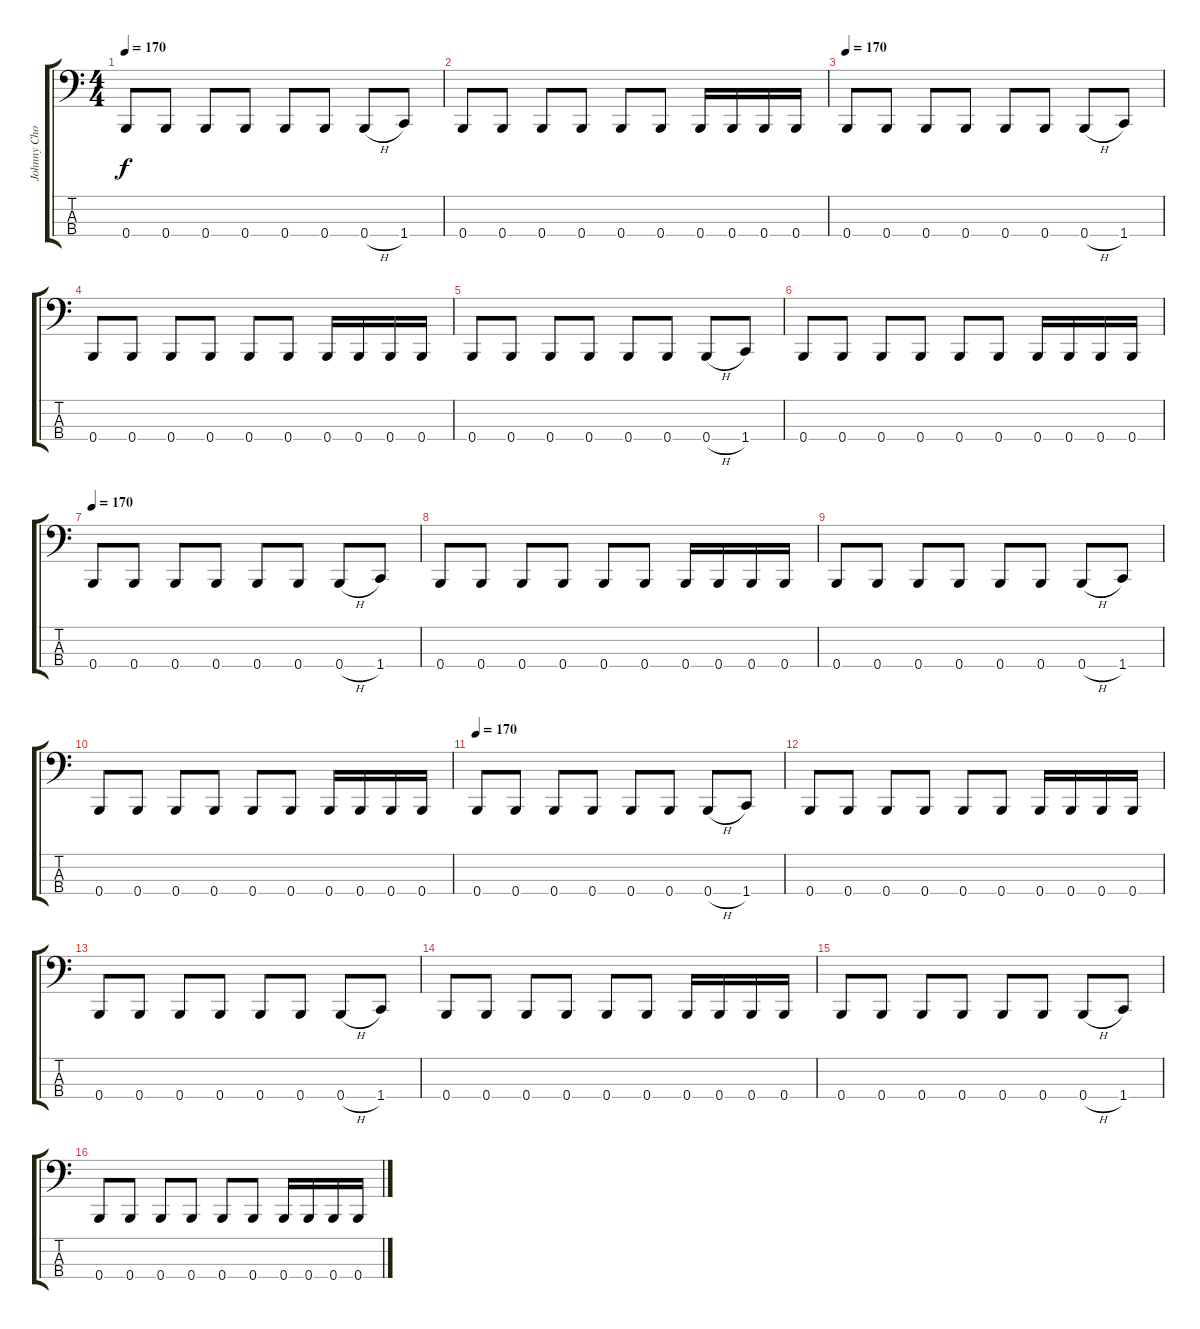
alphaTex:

\track ("Johnny Chow" "Johnny Cho") {instrument electricbasspick}
\staff {score tabs}
\tuning (E2 B1 Gb1 B0) {hide}
\ts (4 4)
\tempo 170
\clef f4
\ks c
0.4.8{dy f} 0.4.8 0.4.8 0.4.8 0.4.8 0.4.8 0.4{h}.8 1.4.8 |
0.4.8 0.4.8 0.4.8 0.4.8 0.4.8 0.4.8 0.4.16 0.4.16 0.4.16 0.4.16 |
\tempo 170
0.4.8 0.4.8 0.4.8 0.4.8 0.4.8 0.4.8 0.4{h}.8 1.4.8 |
0.4.8 0.4.8 0.4.8 0.4.8 0.4.8 0.4.8 0.4.16 0.4.16 0.4.16 0.4.16 |
0.4.8 0.4.8 0.4.8 0.4.8 0.4.8 0.4.8 0.4{h}.8 1.4.8 |
0.4.8 0.4.8 0.4.8 0.4.8 0.4.8 0.4.8 0.4.16 0.4.16 0.4.16 0.4.16 |
\tempo 170
0.4.8 0.4.8 0.4.8 0.4.8 0.4.8 0.4.8 0.4{h}.8 1.4.8 |
0.4.8 0.4.8 0.4.8 0.4.8 0.4.8 0.4.8 0.4.16 0.4.16 0.4.16 0.4.16 |
0.4.8 0.4.8 0.4.8 0.4.8 0.4.8 0.4.8 0.4{h}.8 1.4.8 |
0.4.8 0.4.8 0.4.8 0.4.8 0.4.8 0.4.8 0.4.16 0.4.16 0.4.16 0.4.16 |
\tempo 170
0.4.8 0.4.8 0.4.8 0.4.8 0.4.8 0.4.8 0.4{h}.8 1.4.8 |
0.4.8 0.4.8 0.4.8 0.4.8 0.4.8 0.4.8 0.4.16 0.4.16 0.4.16 0.4.16 |
0.4.8 0.4.8 0.4.8 0.4.8 0.4.8 0.4.8 0.4{h}.8 1.4.8 |
0.4.8 0.4.8 0.4.8 0.4.8 0.4.8 0.4.8 0.4.16 0.4.16 0.4.16 0.4.16 |
0.4.8 0.4.8 0.4.8 0.4.8 0.4.8 0.4.8 0.4{h}.8 1.4.8 |
0.4.8 0.4.8 0.4.8 0.4.8 0.4.8 0.4.8 0.4.16 0.4.16 0.4.16 0.4.16
